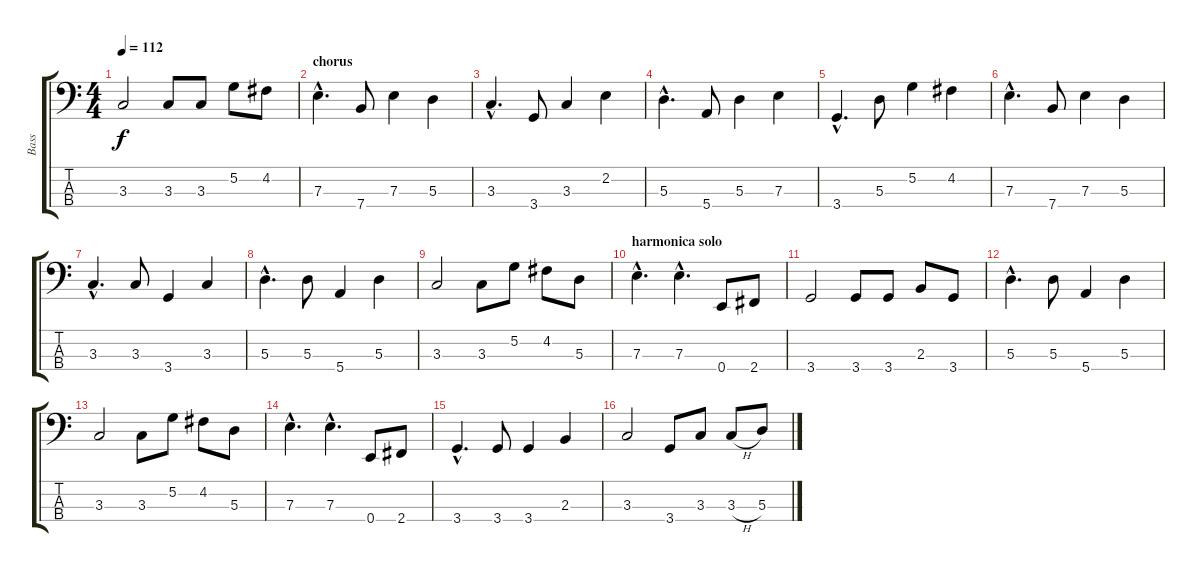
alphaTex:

\track ("Bass" "Bass") {instrument electricbasspick}
\staff {score tabs}
\tuning (G2 D2 A1 E1) {hide}
\ts (4 4)
\tempo 112
\clef f4
\ks c
3.3.2{dy f} 3.3.8 3.3.8 5.2.8 4.2.8 |
\section ("" "chorus")
7.3{hac}.4{d} 7.4.8 7.3.4 5.3.4 |
3.3{hac}.4{d} 3.4.8 3.3.4 2.2.4 |
5.3{hac}.4{d} 5.4.8 5.3.4 7.3.4 |
3.4{hac}.4{d} 5.3.8 5.2.4 4.2.4 |
7.3{hac}.4{d} 7.4.8 7.3.4 5.3.4 |
3.3{hac}.4{d} 3.3.8 3.4.4 3.3.4 |
5.3{hac}.4{d} 5.3.8 5.4.4 5.3.4 |
3.3.2 3.3.8 5.2.8 4.2.8 5.3.8 |
\section ("" "harmonica solo")
7.3{hac}.4{d} 7.3{hac}.4{d} 0.4.8 2.4.8 |
3.4.2 3.4.8 3.4.8 2.3.8 3.4.8 |
5.3{hac}.4{d} 5.3.8 5.4.4 5.3.4 |
3.3.2 3.3.8 5.2.8 4.2.8 5.3.8 |
7.3{hac}.4{d} 7.3{hac}.4{d} 0.4.8 2.4.8 |
3.4{hac}.4{d} 3.4.8 3.4.4 2.3.4 |
3.3.2 3.4.8 3.3.8 3.3{h}.8 5.3.8
